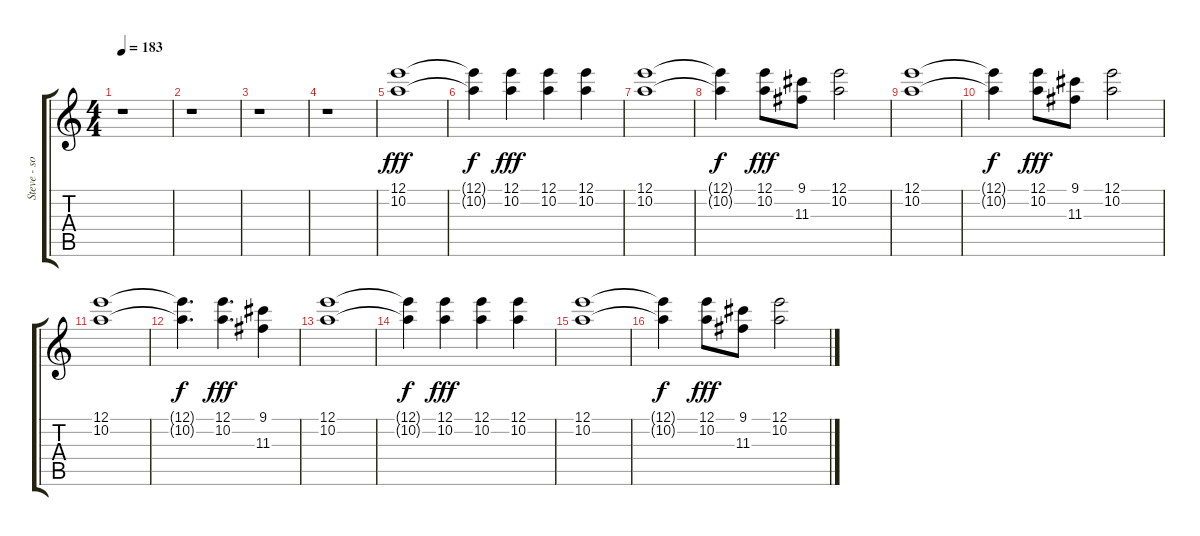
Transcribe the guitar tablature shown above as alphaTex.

\track ("Steve - sologuitar" "Steve - so") {instrument distortionguitar}
\staff {score tabs}
\tuning (E4 B3 G3 D3 A2 E2) {hide}
\ts (4 4)
\tempo 183
\clef g2
\ks c
r.1{dy fff} |
r.1 |
r.1 |
r.1 |
(12.1 10.2).1 |
(12.1{t} 10.2{t}).4{dy f} (12.1 10.2).4{dy fff} (12.1 10.2).4 (12.1 10.2).4 |
(12.1 10.2).1 |
(12.1{t} 10.2{t}).4{dy f} (12.1 10.2).8{dy fff} (9.1 11.3).8 (12.1 10.2).2 |
(12.1 10.2).1 |
(12.1{t} 10.2{t}).4{dy f} (12.1 10.2).8{dy fff} (9.1 11.3).8 (12.1 10.2).2 |
(12.1 10.2).1 |
(12.1{t} 10.2{t}).4{d dy f} (12.1 10.2).4{d dy fff} (9.1 11.3).4 |
(12.1 10.2).1 |
(12.1{t} 10.2{t}).4{dy f} (12.1 10.2).4{dy fff} (12.1 10.2).4 (12.1 10.2).4 |
(12.1 10.2).1 |
(12.1{t} 10.2{t}).4{dy f} (12.1 10.2).8{dy fff} (9.1 11.3).8 (12.1 10.2).2
